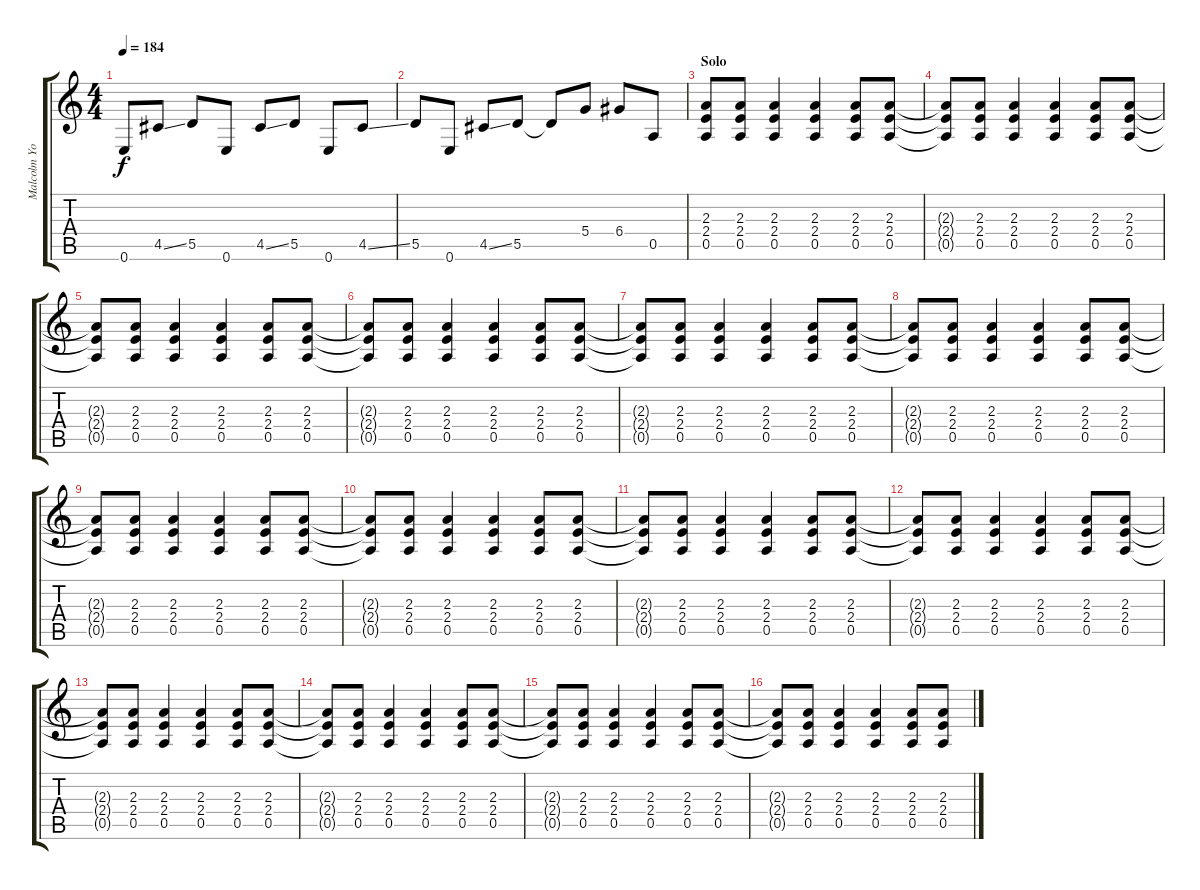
\track ("Malcolm Young" "Malcolm Yo") {instrument overdrivenguitar}
\staff {score tabs}
\tuning (E4 B3 G3 D3 A2 E2) {hide}
\ts (4 4)
\tempo 184
\clef g2
\ks c
0.6{t}.8{dy f} 4.5{ss}.8 5.5.8 0.6.8 4.5{ss}.8 5.5.8 0.6.8 4.5{ss}.8 |
5.5.8 0.6.8 4.5{ss}.8 5.5.8 5.5{t}.8 5.4.8 6.4.8 0.5.8 |
\section ("" "Solo")
(2.3 2.4 0.5).8 (2.3 2.4 0.5).8 (2.3 2.4 0.5).4 (2.3 2.4 0.5).4 (2.3 2.4 0.5).8 (2.3 2.4 0.5).8 |
(2.3{t} 2.4{t} 0.5{t}).8 (2.3 2.4 0.5).8 (2.3 2.4 0.5).4 (2.3 2.4 0.5).4 (2.3 2.4 0.5).8 (2.3 2.4 0.5).8 |
(2.3{t} 2.4{t} 0.5{t}).8 (2.3 2.4 0.5).8 (2.3 2.4 0.5).4 (2.3 2.4 0.5).4 (2.3 2.4 0.5).8 (2.3 2.4 0.5).8 |
(2.3{t} 2.4{t} 0.5{t}).8 (2.3 2.4 0.5).8 (2.3 2.4 0.5).4 (2.3 2.4 0.5).4 (2.3 2.4 0.5).8 (2.3 2.4 0.5).8 |
(2.3{t} 2.4{t} 0.5{t}).8 (2.3 2.4 0.5).8 (2.3 2.4 0.5).4 (2.3 2.4 0.5).4 (2.3 2.4 0.5).8 (2.3 2.4 0.5).8 |
(2.3{t} 2.4{t} 0.5{t}).8 (2.3 2.4 0.5).8 (2.3 2.4 0.5).4 (2.3 2.4 0.5).4 (2.3 2.4 0.5).8 (2.3 2.4 0.5).8 |
(2.3{t} 2.4{t} 0.5{t}).8 (2.3 2.4 0.5).8 (2.3 2.4 0.5).4 (2.3 2.4 0.5).4 (2.3 2.4 0.5).8 (2.3 2.4 0.5).8 |
(2.3{t} 2.4{t} 0.5{t}).8 (2.3 2.4 0.5).8 (2.3 2.4 0.5).4 (2.3 2.4 0.5).4 (2.3 2.4 0.5).8 (2.3 2.4 0.5).8 |
(2.3{t} 2.4{t} 0.5{t}).8 (2.3 2.4 0.5).8 (2.3 2.4 0.5).4 (2.3 2.4 0.5).4 (2.3 2.4 0.5).8 (2.3 2.4 0.5).8 |
(2.3{t} 2.4{t} 0.5{t}).8 (2.3 2.4 0.5).8 (2.3 2.4 0.5).4 (2.3 2.4 0.5).4 (2.3 2.4 0.5).8 (2.3 2.4 0.5).8 |
(2.3{t} 2.4{t} 0.5{t}).8 (2.3 2.4 0.5).8 (2.3 2.4 0.5).4 (2.3 2.4 0.5).4 (2.3 2.4 0.5).8 (2.3 2.4 0.5).8 |
(2.3{t} 2.4{t} 0.5{t}).8 (2.3 2.4 0.5).8 (2.3 2.4 0.5).4 (2.3 2.4 0.5).4 (2.3 2.4 0.5).8 (2.3 2.4 0.5).8 |
(2.3{t} 2.4{t} 0.5{t}).8 (2.3 2.4 0.5).8 (2.3 2.4 0.5).4 (2.3 2.4 0.5).4 (2.3 2.4 0.5).8 (2.3 2.4 0.5).8 |
(2.3{t} 2.4{t} 0.5{t}).8 (2.3 2.4 0.5).8 (2.3 2.4 0.5).4 (2.3 2.4 0.5).4 (2.3 2.4 0.5).8 (2.3 2.4 0.5).8
